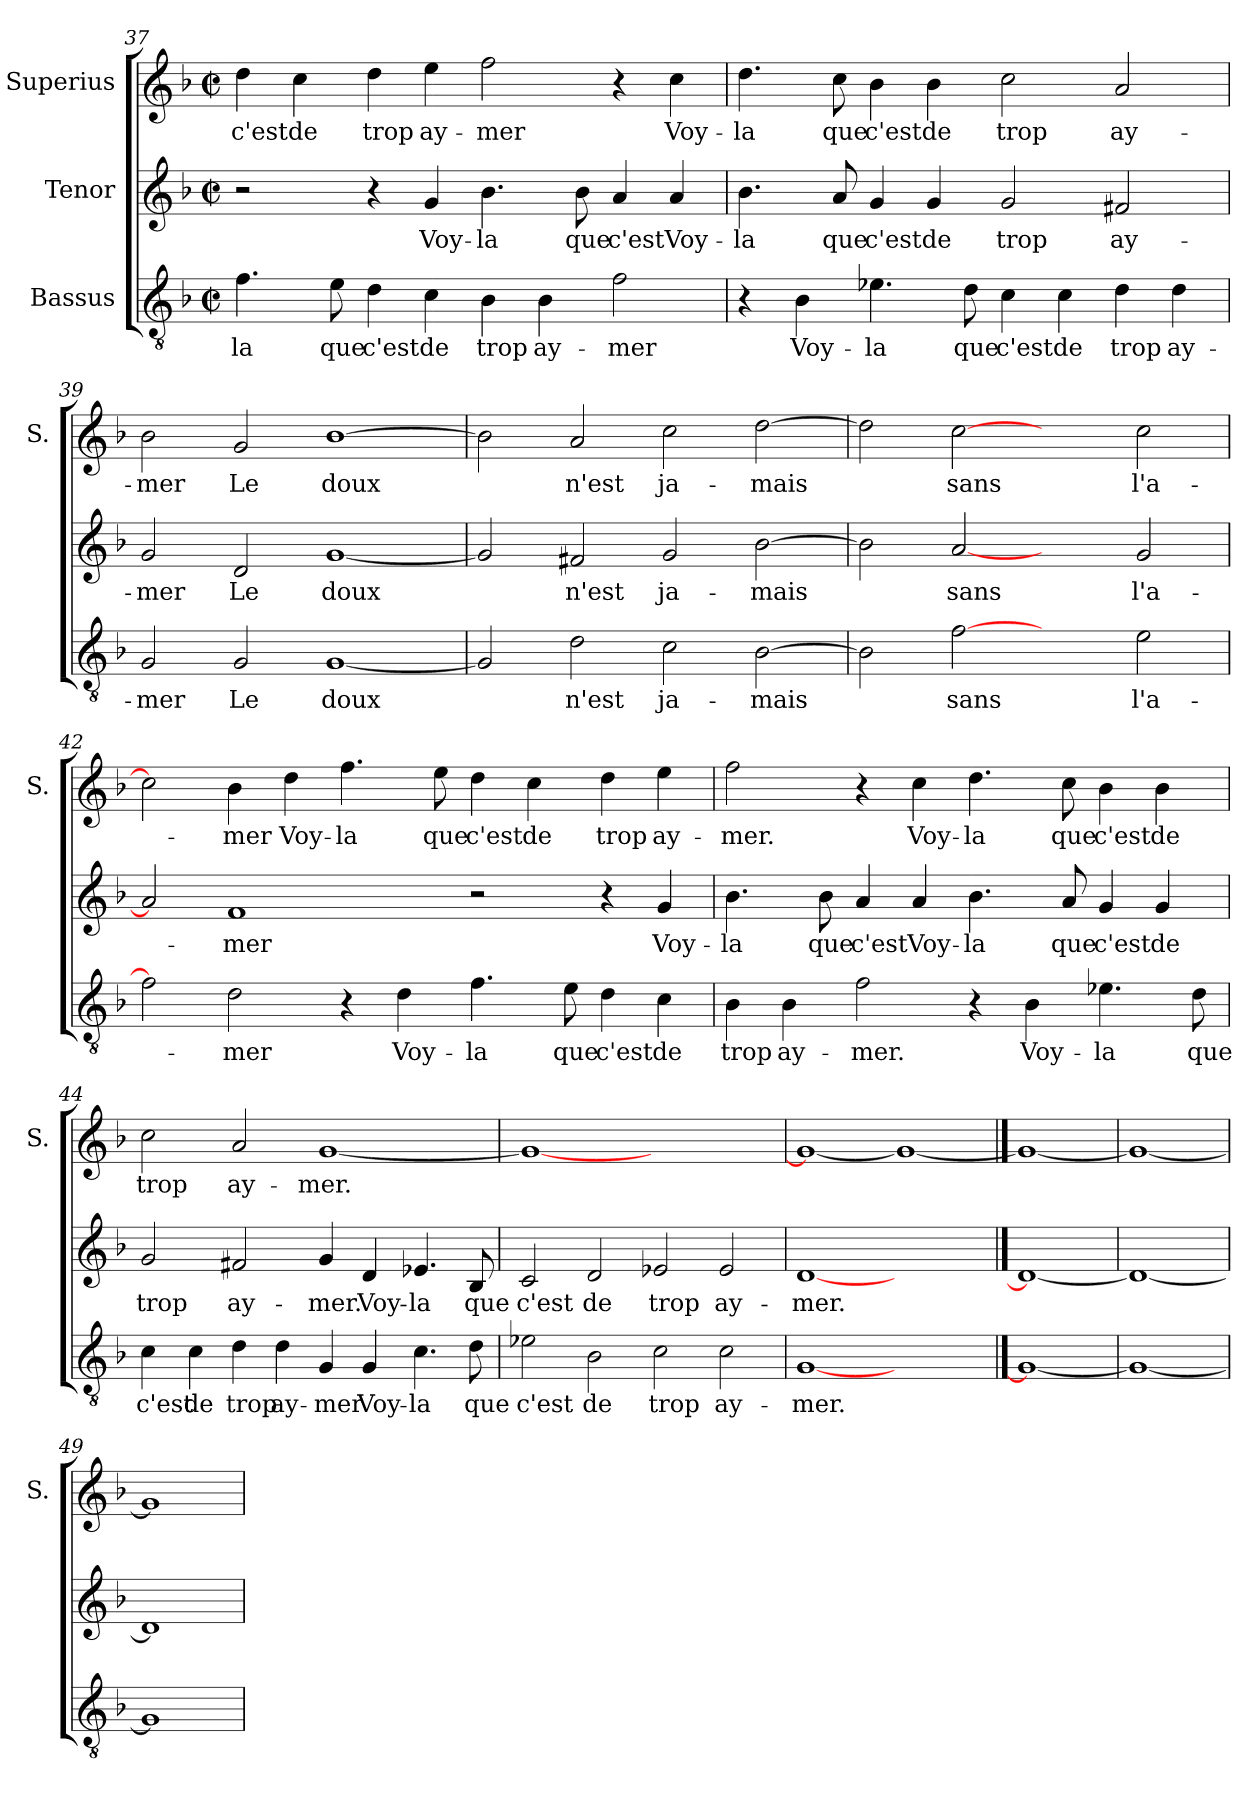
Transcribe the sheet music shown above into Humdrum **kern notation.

**kern	**text	**kern	**text	**kern	**text
*part3	*part3	*part2	*part2	*part1	*part1
*staff3	*staff3	*staff2	*staff2	*staff1	*staff1
*I"Bassus	*	*I"Tenor	*	*I"Superius	*
*	*	*	*	*I'S.	*
*clefGv2	*	*clefG2	*	*clefG2	*
*k[b-]	*	*k[b-]	*	*k[b-]	*
*F:	*	*F:	*	*F:	*
*M2/2	*	*M2/2	*	*M2/2	*
*met(c|)	*	*met(c|)	*	*met(c|)	*
=37	=37	=37	=37	=37	=37
4.f\	-la	2r	.	4dd\	c'est
.	.	.	.	4cc\	de
8e\	que	.	.	.	.
4d\	c'est	4r	.	4dd\	trop
4c\	de	4g/	Voy-	4ee\	ay-
4B-\	trop	4.b-\	-la	2ff\	-mer
4B-\	ay-	.	.	.	.
.	.	8b-\	que	.	.
2f\	-mer	4a/	c'est	4r	.
.	.	4a/	Voy-	4cc\	Voy-
=38	=38	=38	=38	=38	=38
4r	.	4.b-\	-la	4.dd\	-la
4B-\	Voy-	.	.	.	.
.	.	8a/	que	8cc\	que
4.e-X\	-la	4g/	c'est	4b-\	c'est
.	.	4g/	de	4b-\	de
8d\	que	.	.	.	.
4c\	c'est	2g/	trop	2cc\	trop
4c\	de	.	.	.	.
4d\	trop	2f#X/	ay-	2a/	ay-
4d\	ay-	.	.	.	.
!!LO:PB:g=z
=39	=39	=39	=39	=39	=39
2G/	-mer	2g/	-mer	2b-\	-mer
2G/	Le	2d/	Le	2g/	Le
[1G/	doux	[1g/	doux	[1b-\	doux
=40	=40	=40	=40	=40	=40
2G/]	.	2g/]	.	2b-\]	.
2d\	n'est	2f#X/	n'est	2a/	n'est
2c\	ja-	2g/	ja-	2cc\	ja-
[2B-\	-mais	[2b-\	-mais	[2dd\	-mais
=41	=41	=41	=41	=41	=41
2B-\]	.	2b-\]	.	2dd\]	.
[2f\	sans	[2a/	sans	[2cc\	sans
2ryy	.	2ryy	.	2ryy	.
2e\	l'a-	2g/	l'a-	2cc\	l'a-
=42	=42	=42	=42	=42	=42
2f\]	.	2a/]	.	2cc\]	.
2d\	-mer	1f/	-mer	4b-\	-mer
.	.	.	.	4dd\	Voy-
4r	.	.	.	4.ff\	-la
4d\	Voy-	.	.	.	.
.	.	.	.	8ee\	que
4.f\	-la	2r	.	4dd\	c'est
.	.	.	.	4cc\	de
8e\	que	.	.	.	.
4d\	c'est	4r	.	4dd\	trop
4c\	de	4g/	Voy-	4ee\	ay-
!!LO:LB:g=z
=43	=43	=43	=43	=43	=43
4B-\	trop	4.b-\	-la	2ff\	-mer.
4B-\	ay-	.	.	.	.
.	.	8b-\	que	.	.
2f\	-mer.	4a/	c'est	4r	.
.	.	4a/	Voy-	4cc\	Voy-
4r	.	4.b-\	-la	4.dd\	-la
4B-\	Voy-	.	.	.	.
.	.	8a/	que	8cc\	que
4.e-X\	-la	4g/	c'est	4b-\	c'est
.	.	4g/	de	4b-\	de
8d\	que	.	.	.	.
=44	=44	=44	=44	=44	=44
4c\	c'est	2g/	trop	2cc\	trop
4c\	de	.	.	.	.
4d\	trop	2f#X/	ay-	2a/	ay-
4d\	ay-	.	.	.	.
4G/	-mer	4g/	-mer.	[1g/	-mer.
4G/	Voy-	4d/	Voy-	.	.
4.c\	-la	4.e-X/	-la	.	.
8d\	que	8B-/	que	.	.
=45	=45	=45	=45	=45	=45
2e-X\	c'est	2c/	c'est	1g/_	.
2B-\	de	2d/	de	.	.
2c\	trop	2e-X/	trop	1ryy	.
2c\	ay-	2e-/	ay-	.	.
=46	=46	=46	=46	=46	=46
[1G/	-mer.	[1d/	-mer.	1g/_	.
1ryy	.	1ryy	.	1g/_	.
==47	==47	==47	==47	==47	==47
1G/_	.	1d/_	.	1g/_	.
=48	=48	=48	=48	=48	=48
1G/_	.	1d/_	.	1g/_	.
=49	=49	=49	=49	=49	=49
1G/]	.	1d/]	.	1g/]	.
=	=	=	=	=	=
*-	*-	*-	*-	*-	*-
